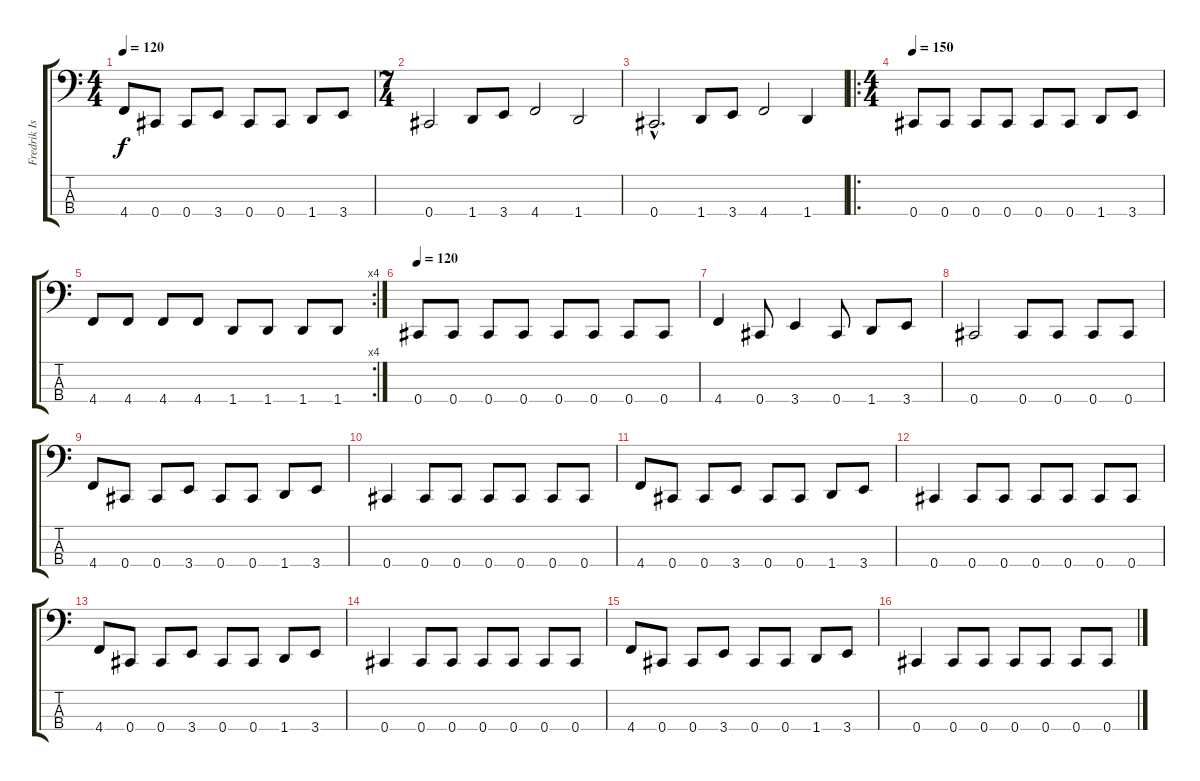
\track ("Fredrik Isaksson" "Fredrik Is") {instrument electricbasspick}
\staff {score tabs}
\tuning (E2 B1 Gb1 Db1) {hide}
\ts (4 4)
\tempo 120
\clef f4
\ks c
4.4.8{dy f} 0.4.8 0.4.8 3.4.8 0.4.8 0.4.8 1.4.8 3.4.8 |
\ts (7 4)
0.4.2 1.4.8 3.4.8 4.4.2 1.4.2 |
0.4{hac}.2{d} 1.4.8 3.4.8 4.4.2 1.4.4 |
\ro
\ts (4 4)
\tempo 150
0.4.8 0.4.8 0.4.8 0.4.8 0.4.8 0.4.8 1.4.8 3.4.8 |
\rc 4
4.4.8 4.4.8 4.4.8 4.4.8 1.4.8 1.4.8 1.4.8 1.4.8 |
\tempo 120
0.4.8 0.4.8 0.4.8 0.4.8 0.4.8 0.4.8 0.4.8 0.4.8 |
4.4.4 0.4.8 3.4.4 0.4.8 1.4.8 3.4.8 |
0.4.2 0.4.8 0.4.8 0.4.8 0.4.8 |
4.4.8 0.4.8 0.4.8 3.4.8 0.4.8 0.4.8 1.4.8 3.4.8 |
0.4.4 0.4.8 0.4.8 0.4.8 0.4.8 0.4.8 0.4.8 |
4.4.8 0.4.8 0.4.8 3.4.8 0.4.8 0.4.8 1.4.8 3.4.8 |
0.4.4 0.4.8 0.4.8 0.4.8 0.4.8 0.4.8 0.4.8 |
4.4.8 0.4.8 0.4.8 3.4.8 0.4.8 0.4.8 1.4.8 3.4.8 |
0.4.4 0.4.8 0.4.8 0.4.8 0.4.8 0.4.8 0.4.8 |
4.4.8 0.4.8 0.4.8 3.4.8 0.4.8 0.4.8 1.4.8 3.4.8 |
0.4.4 0.4.8 0.4.8 0.4.8 0.4.8 0.4.8 0.4.8
